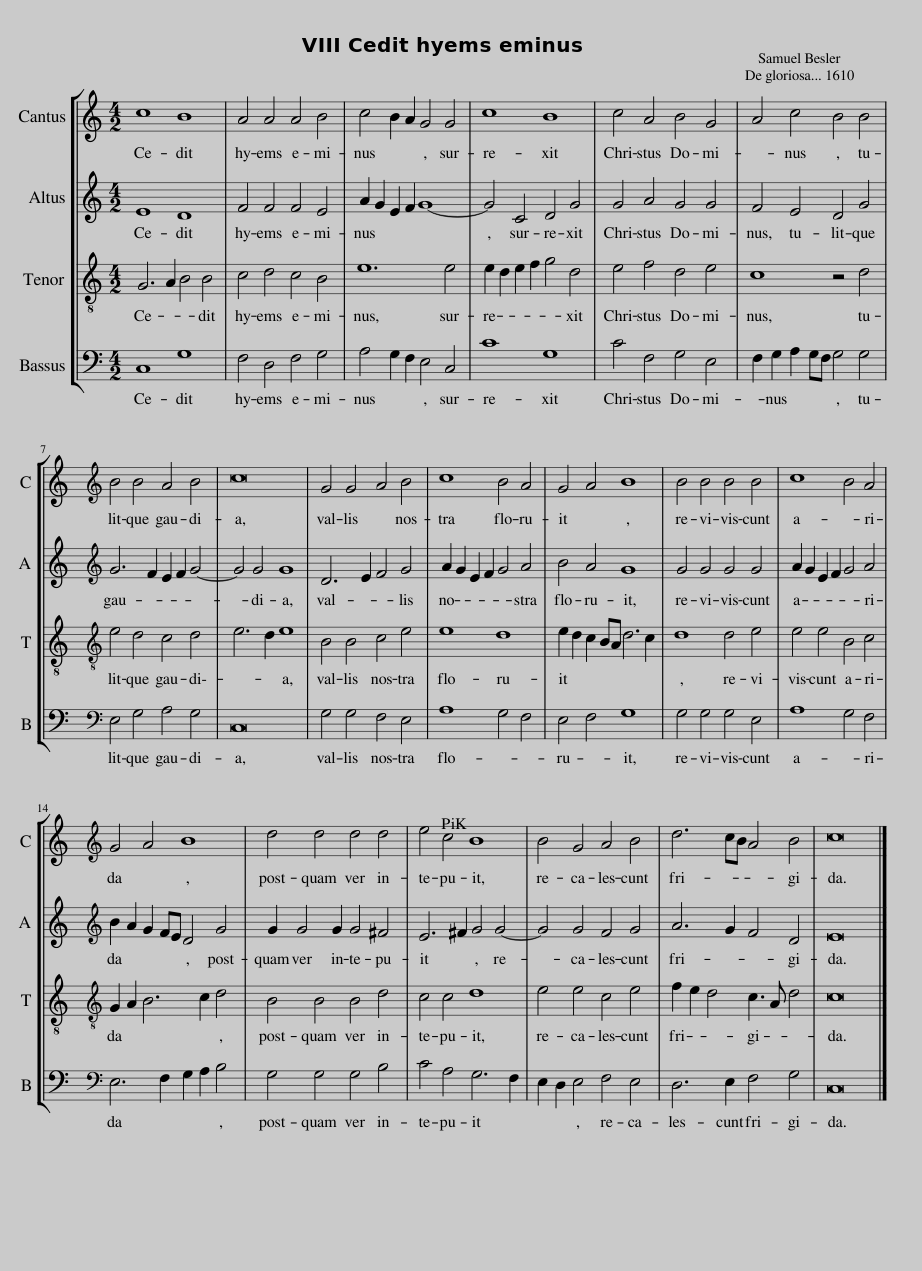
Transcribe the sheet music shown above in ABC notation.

X:1
%%score [ 1 2 3 4 ]
L:1/8
M:4/2
I:linebreak $
K:C
V:1 treble
V:2 treble
V:3 treble-8
V:4 bass
V:1
 c8 B8 | A4 A4 A4 B4 | c4 B2 A2 G4 G4 | c8 B8 | c4 A4 B4 G4 | %5
 A4 c4 B4 B4 |$[K:treble] B4 B4 A4 B4 | c16 | G4 G4 A4 B4 | c8 B4 A4 | %10
 G4 A4 B8 | B4 B4 B4 B4 | c8 B4 A4 |$[K:treble] G4 A4 B8 | d4 d4 d4 d4 | %15
 e4 c4 B8 | B4 G4 A4 B4 | d6 cB A4 B4 | c16 |] %19
V:2
 E8 D8 | F4 F4 F4 E4 | A2 G2 E2 F2 G8- | G4 C4 D4 G4 | G4 A4 G4 G4 | %5
 F4 E4 D4 G4 |$[K:treble] G6 F2 E2 F2 G4- | G4 G4 G8 | D6 E2 F4 G4 | A2 G2 E2 F2 G4 A4 | %10
 B4 A4 G8 | G4 G4 G4 G4 | A2 G2 E2 F2 G4 A4 |$[K:treble] B2 A2 G2 FE D4 G4 | G2 G4 G2 G4 ^F4 | %15
 E6 ^F2 G4 G4- | G4 G4 F4 G4 | A6 G2 F4 D4 | E16 |] %19
V:3
 G6 A2 B4 B4 | c4 d4 c4 B4 | e12 e4 | e2 d2 e2 f2 g4 d4 | e4 f4 d4 e4 | %5
 c8 z4 d4 |$[K:treble-8] e4 d4 c4 d4 | e6 d2 e8 | B4 B4 c4 e4 | e8 d8 | %10
 e2 d2 c2 BA d6 c2 | d8 d4 e4 | e4 e4 B4 c4 |$[K:treble-8] G2 A2 B6 c2 d4 | B4 B4 B4 d4 | %15
 c4 c4 d8 | e4 e4 c4 e4 | f2 e2 d4 c3 A d4 | c16 |] %19
V:4
 C,8 G,8 | F,4 D,4 F,4 G,4 | A,4 G,2 F,2 E,4 C,4 | C8 G,8 | C4 F,4 G,4 E,4 | %5
 F,2 G,2 A,2 G,F, G,4 G,4 |$[K:bass] E,4 G,4 A,4 G,4 | C,16 | G,4 G,4 F,4 E,4 | A,8 G,4 F,4 | %10
 E,4 F,4 G,8 | G,4 G,4 G,4 E,4 | A,8 G,4 F,4 |$[K:bass] E,6 F,2 G,2 A,2 B,4 | G,4 G,4 G,4 B,4 | %15
 C4 A,4 G,6 F,2 | E,2 D,2 E,4 F,4 E,4 | D,6 E,2 F,4 G,4 | C,16 |] %19
